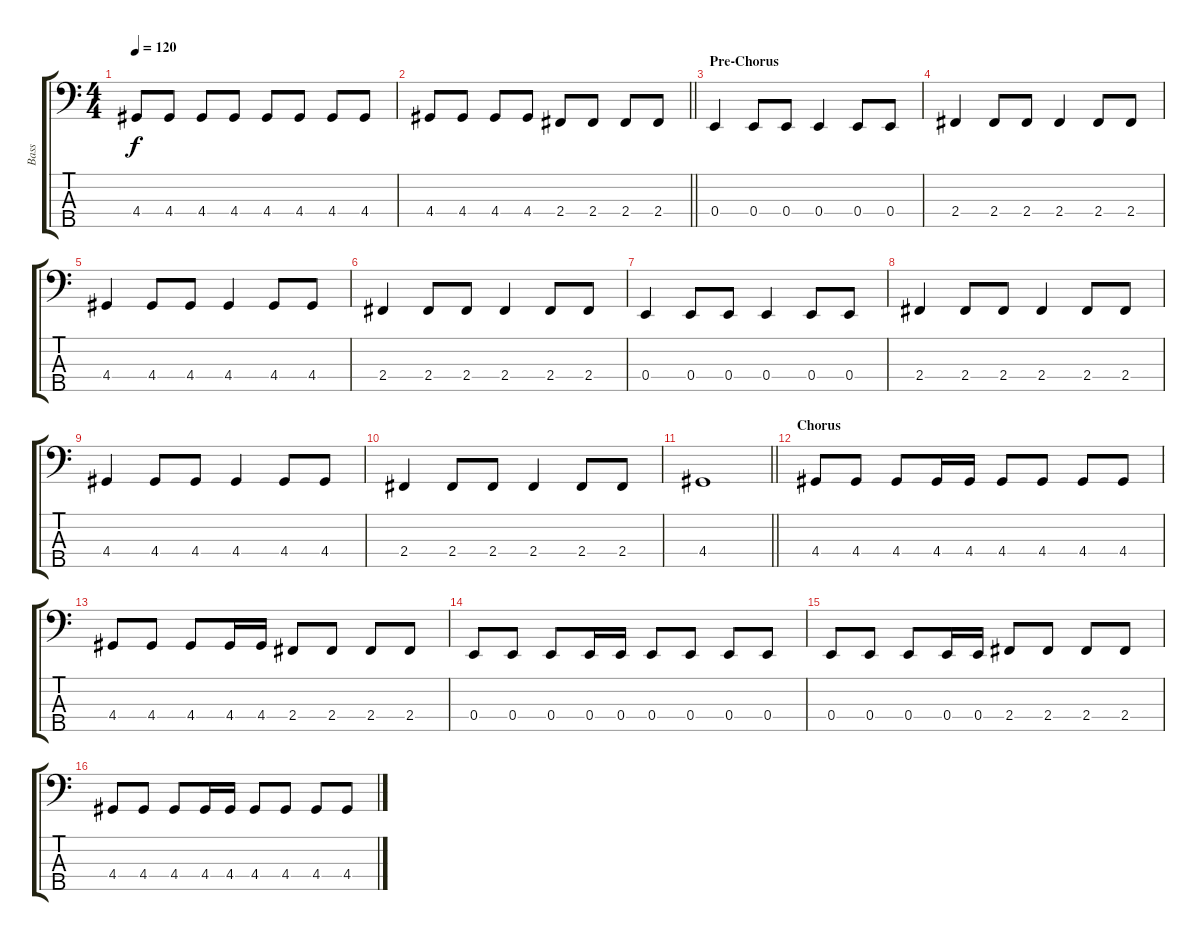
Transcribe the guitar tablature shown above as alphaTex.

\track ("Bass" "Bass") {instrument electricbassfinger}
\staff {score tabs}
\tuning (G2 D2 A1 E1 B0) {hide}
\ts (4 4)
\tempo 120
\clef f4
\ks c
4.4.8{dy f} 4.4.8 4.4.8 4.4.8 4.4.8 4.4.8 4.4.8 4.4.8 |
\barLineRight lightlight
4.4.8 4.4.8 4.4.8 4.4.8 2.4.8 2.4.8 2.4.8 2.4.8 |
\section ("" "Pre-Chorus")
0.4.4 0.4.8 0.4.8 0.4.4 0.4.8 0.4.8 |
2.4.4 2.4.8 2.4.8 2.4.4 2.4.8 2.4.8 |
4.4.4 4.4.8 4.4.8 4.4.4 4.4.8 4.4.8 |
2.4.4 2.4.8 2.4.8 2.4.4 2.4.8 2.4.8 |
0.4.4 0.4.8 0.4.8 0.4.4 0.4.8 0.4.8 |
2.4.4 2.4.8 2.4.8 2.4.4 2.4.8 2.4.8 |
4.4.4 4.4.8 4.4.8 4.4.4 4.4.8 4.4.8 |
2.4.4 2.4.8 2.4.8 2.4.4 2.4.8 2.4.8 |
\barLineRight lightlight
4.4.1 |
\section ("" "Chorus")
4.4.8 4.4.8 4.4.8 4.4.16 4.4.16 4.4.8 4.4.8 4.4.8 4.4.8 |
4.4.8 4.4.8 4.4.8 4.4.16 4.4.16 2.4.8 2.4.8 2.4.8 2.4.8 |
0.4.8 0.4.8 0.4.8 0.4.16 0.4.16 0.4.8 0.4.8 0.4.8 0.4.8 |
0.4.8 0.4.8 0.4.8 0.4.16 0.4.16 2.4.8 2.4.8 2.4.8 2.4.8 |
4.4.8 4.4.8 4.4.8 4.4.16 4.4.16 4.4.8 4.4.8 4.4.8 4.4.8
